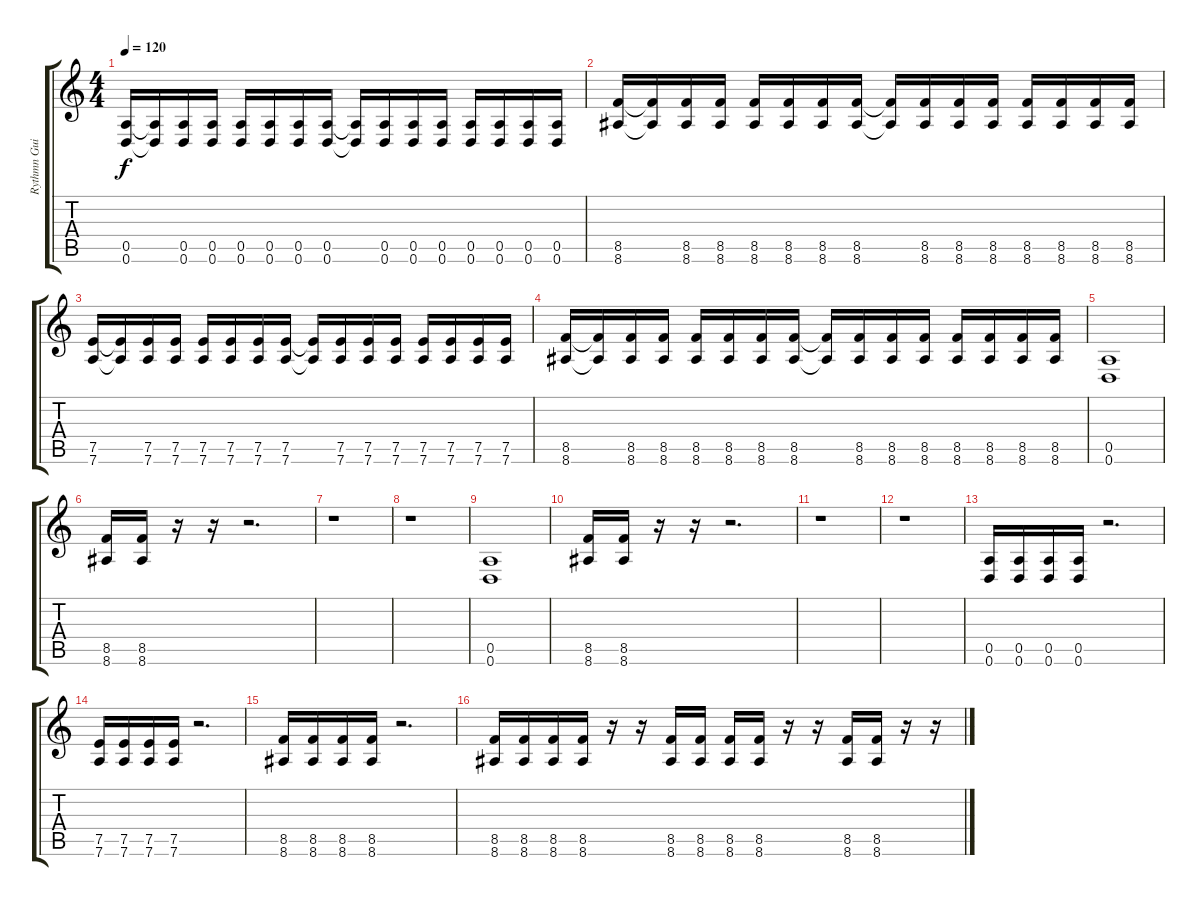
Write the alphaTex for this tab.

\track ("Rythmn Guitar" "Rythmn Gui") {instrument distortionguitar}
\staff {score tabs}
\tuning (E4 B3 G3 D3 A2 D2) {hide}
\ts (4 4)
\tempo 120
\clef g2
\ks c
(0.5 0.6).16{dy f} (0.5{t} 0.6{t}).16 (0.5 0.6).16 (0.5 0.6).16 (0.5 0.6).16 (0.5 0.6).16 (0.5 0.6).16 (0.5 0.6).16 (0.5{t} 0.6{t}).16 (0.5 0.6).16 (0.5 0.6).16 (0.5 0.6).16 (0.5 0.6).16 (0.5 0.6).16 (0.5 0.6).16 (0.5 0.6).16 |
(8.5 8.6).16 (8.5{t} 8.6{t}).16 (8.5 8.6).16 (8.5 8.6).16 (8.5 8.6).16 (8.5 8.6).16 (8.5 8.6).16 (8.5 8.6).16 (8.5{t} 8.6{t}).16 (8.5 8.6).16 (8.5 8.6).16 (8.5 8.6).16 (8.5 8.6).16 (8.5 8.6).16 (8.5 8.6).16 (8.5 8.6).16 |
(7.5 7.6).16 (7.5{t} 7.6{t}).16 (7.5 7.6).16 (7.5 7.6).16 (7.5 7.6).16 (7.5 7.6).16 (7.5 7.6).16 (7.5 7.6).16 (7.5{t} 7.6{t}).16 (7.5 7.6).16 (7.5 7.6).16 (7.5 7.6).16 (7.5 7.6).16 (7.5 7.6).16 (7.5 7.6).16 (7.5 7.6).16 |
(8.5 8.6).16 (8.5{t} 8.6{t}).16 (8.5 8.6).16 (8.5 8.6).16 (8.5 8.6).16 (8.5 8.6).16 (8.5 8.6).16 (8.5 8.6).16 (8.5{t} 8.6{t}).16 (8.5 8.6).16 (8.5 8.6).16 (8.5 8.6).16 (8.5 8.6).16 (8.5 8.6).16 (8.5 8.6).16 (8.5 8.6).16 |
(0.5 0.6).1 |
(8.5 8.6).16 (8.5 8.6).16 r.16 r.16 r.2{d} |
r.1 |
r.1 |
(0.5 0.6).1 |
(8.5 8.6).16 (8.5 8.6).16 r.16 r.16 r.2{d} |
r.1 |
r.1 |
(0.5 0.6).16 (0.5 0.6).16 (0.5 0.6).16 (0.5 0.6).16 r.2{d} |
(7.5 7.6).16 (7.5 7.6).16 (7.5 7.6).16 (7.5 7.6).16 r.2{d} |
(8.5 8.6).16 (8.5 8.6).16 (8.5 8.6).16 (8.5 8.6).16 r.2{d} |
(8.5 8.6).16 (8.5 8.6).16 (8.5 8.6).16 (8.5 8.6).16 r.16 r.16 (8.5 8.6).16 (8.5 8.6).16 (8.5 8.6).16 (8.5 8.6).16 r.16 r.16 (8.5 8.6).16 (8.5 8.6).16 r.16 r.16
